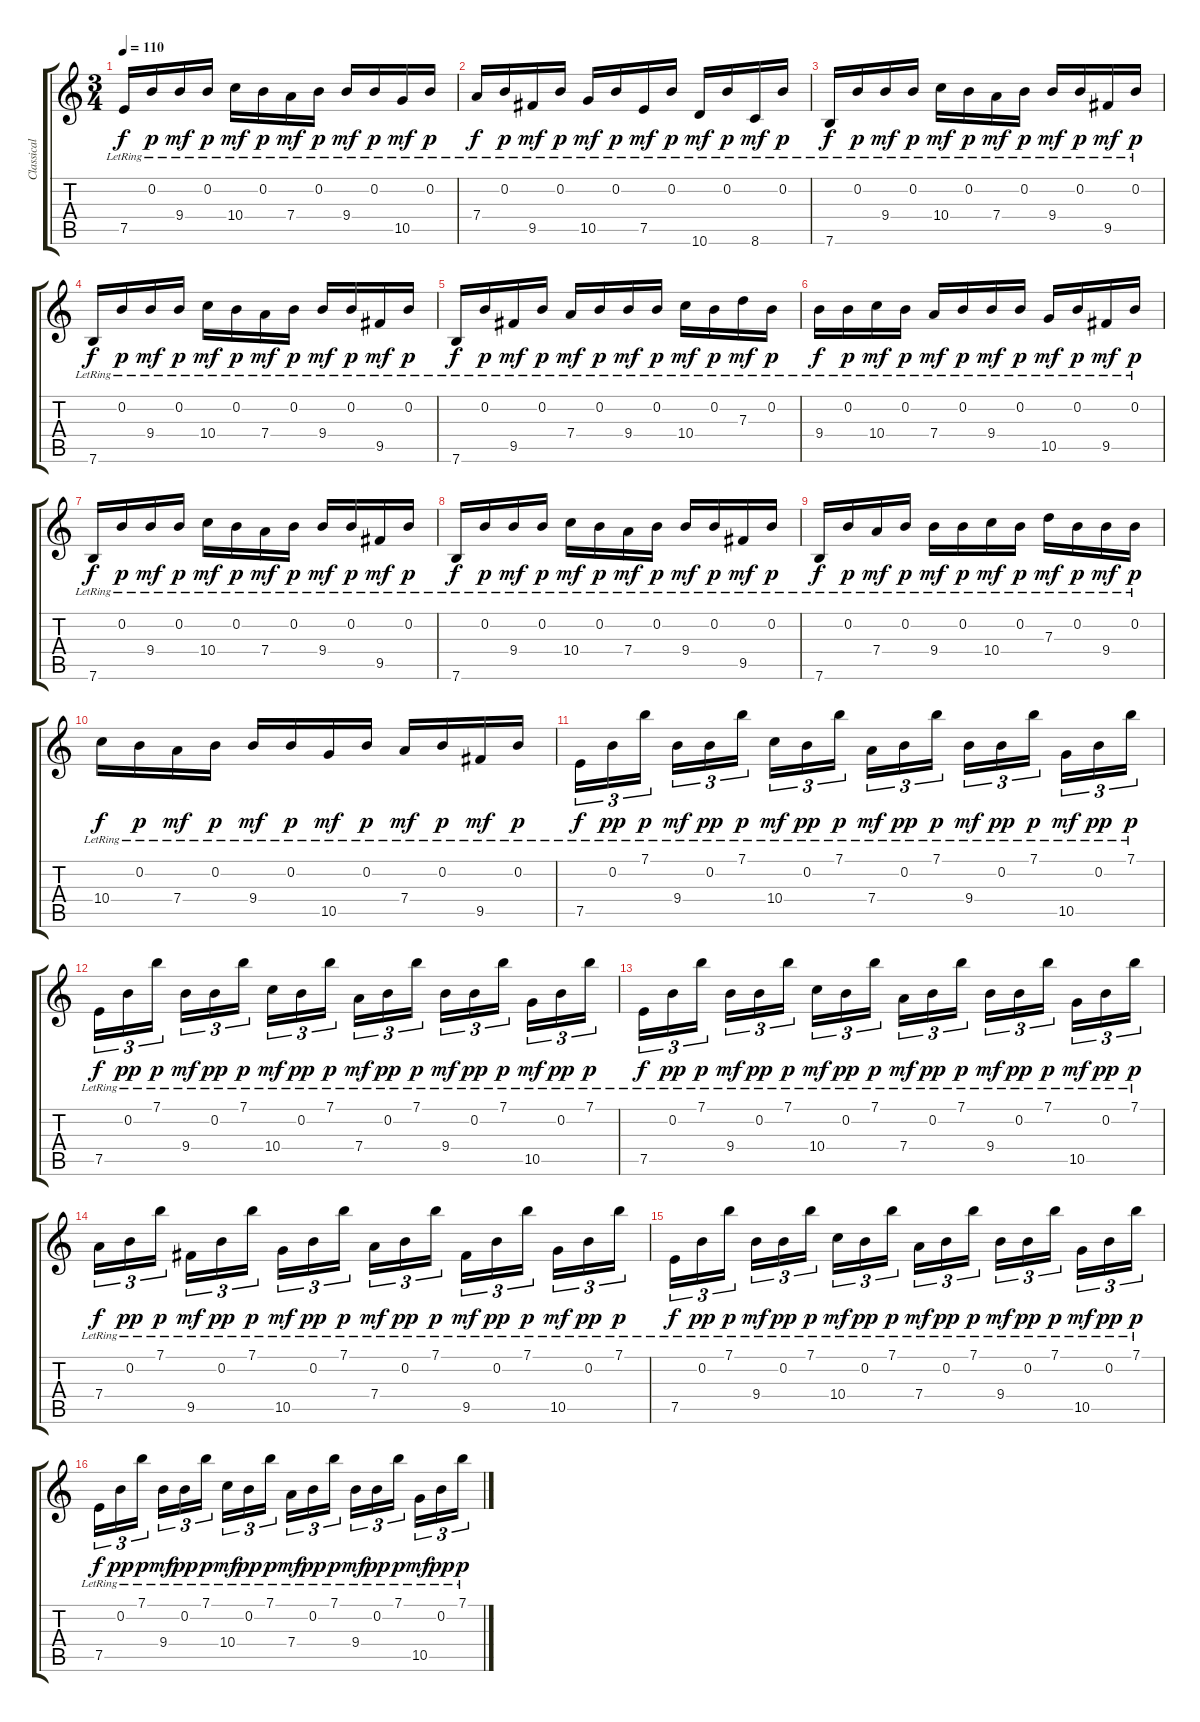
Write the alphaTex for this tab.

\track ("Classical Guitar" "Classical ") {instrument acousticguitarnylon}
\staff {score tabs}
\tuning (E4 B3 G3 D3 A2 E2) {hide}
\ts (3 4)
\tempo 110
\clef g2
\ks c
7.5{lr}.16{dy f} 0.2{lr}.16{dy p} 9.4{lr}.16{dy mf} 0.2{lr}.16{dy p} 10.4{lr}.16{dy mf} 0.2{lr}.16{dy p} 7.4{lr}.16{dy mf} 0.2{lr}.16{dy p} 9.4{lr}.16{dy mf} 0.2{lr}.16{dy p} 10.5{lr}.16{dy mf} 0.2{lr}.16{dy p} |
7.4{lr}.16{dy f} 0.2{lr}.16{dy p} 9.5{lr}.16{dy mf} 0.2{lr}.16{dy p} 10.5{lr}.16{dy mf} 0.2{lr}.16{dy p} 7.5{lr}.16{dy mf} 0.2{lr}.16{dy p} 10.6{lr}.16{dy mf} 0.2{lr}.16{dy p} 8.6{lr}.16{dy mf} 0.2{lr}.16{dy p} |
7.6{lr}.16{dy f} 0.2{lr}.16{dy p} 9.4{lr}.16{dy mf} 0.2{lr}.16{dy p} 10.4{lr}.16{dy mf} 0.2{lr}.16{dy p} 7.4{lr}.16{dy mf} 0.2{lr}.16{dy p} 9.4{lr}.16{dy mf} 0.2{lr}.16{dy p} 9.5{lr}.16{dy mf} 0.2{lr}.16{dy p} |
7.6{lr}.16{dy f} 0.2{lr}.16{dy p} 9.4{lr}.16{dy mf} 0.2{lr}.16{dy p} 10.4{lr}.16{dy mf} 0.2{lr}.16{dy p} 7.4{lr}.16{dy mf} 0.2{lr}.16{dy p} 9.4{lr}.16{dy mf} 0.2{lr}.16{dy p} 9.5{lr}.16{dy mf} 0.2{lr}.16{dy p} |
7.6{lr}.16{dy f} 0.2{lr}.16{dy p} 9.5{lr}.16{dy mf} 0.2{lr}.16{dy p} 7.4{lr}.16{dy mf} 0.2{lr}.16{dy p} 9.4{lr}.16{dy mf} 0.2{lr}.16{dy p} 10.4{lr}.16{dy mf} 0.2{lr}.16{dy p} 7.3{lr}.16{dy mf} 0.2{lr}.16{dy p} |
9.4{lr}.16{dy f} 0.2{lr}.16{dy p} 10.4{lr}.16{dy mf} 0.2{lr}.16{dy p} 7.4{lr}.16{dy mf} 0.2{lr}.16{dy p} 9.4{lr}.16{dy mf} 0.2{lr}.16{dy p} 10.5{lr}.16{dy mf} 0.2{lr}.16{dy p} 9.5{lr}.16{dy mf} 0.2{lr}.16{dy p} |
7.6{lr}.16{dy f} 0.2{lr}.16{dy p} 9.4{lr}.16{dy mf} 0.2{lr}.16{dy p} 10.4{lr}.16{dy mf} 0.2{lr}.16{dy p} 7.4{lr}.16{dy mf} 0.2{lr}.16{dy p} 9.4{lr}.16{dy mf} 0.2{lr}.16{dy p} 9.5{lr}.16{dy mf} 0.2{lr}.16{dy p} |
7.6{lr}.16{dy f} 0.2{lr}.16{dy p} 9.4{lr}.16{dy mf} 0.2{lr}.16{dy p} 10.4{lr}.16{dy mf} 0.2{lr}.16{dy p} 7.4{lr}.16{dy mf} 0.2{lr}.16{dy p} 9.4{lr}.16{dy mf} 0.2{lr}.16{dy p} 9.5{lr}.16{dy mf} 0.2{lr}.16{dy p} |
7.6{lr}.16{dy f} 0.2{lr}.16{dy p} 7.4{lr}.16{dy mf} 0.2{lr}.16{dy p} 9.4{lr}.16{dy mf} 0.2{lr}.16{dy p} 10.4{lr}.16{dy mf} 0.2{lr}.16{dy p} 7.3{lr}.16{dy mf} 0.2{lr}.16{dy p} 9.4{lr}.16{dy mf} 0.2{lr}.16{dy p} |
10.4{lr}.16{dy f} 0.2{lr}.16{dy p} 7.4{lr}.16{dy mf} 0.2{lr}.16{dy p} 9.4{lr}.16{dy mf} 0.2{lr}.16{dy p} 10.5{lr}.16{dy mf} 0.2{lr}.16{dy p} 7.4{lr}.16{dy mf} 0.2{lr}.16{dy p} 9.5{lr}.16{dy mf} 0.2{lr}.16{dy p} |
7.5{lr}.16{tu (3 2) dy f} 0.2{lr}.16{tu (3 2) dy pp} 7.1{lr}.16{tu (3 2) dy p} 9.4{lr}.16{tu (3 2) dy mf} 0.2{lr}.16{tu (3 2) dy pp} 7.1{lr}.16{tu (3 2) dy p} 10.4{lr}.16{tu (3 2) dy mf} 0.2{lr}.16{tu (3 2) dy pp} 7.1{lr}.16{tu (3 2) dy p} 7.4{lr}.16{tu (3 2) dy mf} 0.2{lr}.16{tu (3 2) dy pp} 7.1{lr}.16{tu (3 2) dy p} 9.4{lr}.16{tu (3 2) dy mf} 0.2{lr}.16{tu (3 2) dy pp} 7.1{lr}.16{tu (3 2) dy p} 10.5{lr}.16{tu (3 2) dy mf} 0.2{lr}.16{tu (3 2) dy pp} 7.1{lr}.16{tu (3 2) dy p} |
7.5{lr}.16{tu (3 2) dy f} 0.2{lr}.16{tu (3 2) dy pp} 7.1{lr}.16{tu (3 2) dy p} 9.4{lr}.16{tu (3 2) dy mf} 0.2{lr}.16{tu (3 2) dy pp} 7.1{lr}.16{tu (3 2) dy p} 10.4{lr}.16{tu (3 2) dy mf} 0.2{lr}.16{tu (3 2) dy pp} 7.1{lr}.16{tu (3 2) dy p} 7.4{lr}.16{tu (3 2) dy mf} 0.2{lr}.16{tu (3 2) dy pp} 7.1{lr}.16{tu (3 2) dy p} 9.4{lr}.16{tu (3 2) dy mf} 0.2{lr}.16{tu (3 2) dy pp} 7.1{lr}.16{tu (3 2) dy p} 10.5{lr}.16{tu (3 2) dy mf} 0.2{lr}.16{tu (3 2) dy pp} 7.1{lr}.16{tu (3 2) dy p} |
7.5{lr}.16{tu (3 2) dy f} 0.2{lr}.16{tu (3 2) dy pp} 7.1{lr}.16{tu (3 2) dy p} 9.4{lr}.16{tu (3 2) dy mf} 0.2{lr}.16{tu (3 2) dy pp} 7.1{lr}.16{tu (3 2) dy p} 10.4{lr}.16{tu (3 2) dy mf} 0.2{lr}.16{tu (3 2) dy pp} 7.1{lr}.16{tu (3 2) dy p} 7.4{lr}.16{tu (3 2) dy mf} 0.2{lr}.16{tu (3 2) dy pp} 7.1{lr}.16{tu (3 2) dy p} 9.4{lr}.16{tu (3 2) dy mf} 0.2{lr}.16{tu (3 2) dy pp} 7.1{lr}.16{tu (3 2) dy p} 10.5{lr}.16{tu (3 2) dy mf} 0.2{lr}.16{tu (3 2) dy pp} 7.1{lr}.16{tu (3 2) dy p} |
7.4{lr}.16{tu (3 2) dy f} 0.2{lr}.16{tu (3 2) dy pp} 7.1{lr}.16{tu (3 2) dy p} 9.5{lr}.16{tu (3 2) dy mf} 0.2{lr}.16{tu (3 2) dy pp} 7.1{lr}.16{tu (3 2) dy p} 10.5{lr}.16{tu (3 2) dy mf} 0.2{lr}.16{tu (3 2) dy pp} 7.1{lr}.16{tu (3 2) dy p} 7.4{lr}.16{tu (3 2) dy mf} 0.2{lr}.16{tu (3 2) dy pp} 7.1{lr}.16{tu (3 2) dy p} 9.5{lr}.16{tu (3 2) dy mf} 0.2{lr}.16{tu (3 2) dy pp} 7.1{lr}.16{tu (3 2) dy p} 10.5{lr}.16{tu (3 2) dy mf} 0.2{lr}.16{tu (3 2) dy pp} 7.1{lr}.16{tu (3 2) dy p} |
7.5{lr}.16{tu (3 2) dy f} 0.2{lr}.16{tu (3 2) dy pp} 7.1{lr}.16{tu (3 2) dy p} 9.4{lr}.16{tu (3 2) dy mf} 0.2{lr}.16{tu (3 2) dy pp} 7.1{lr}.16{tu (3 2) dy p} 10.4{lr}.16{tu (3 2) dy mf} 0.2{lr}.16{tu (3 2) dy pp} 7.1{lr}.16{tu (3 2) dy p} 7.4{lr}.16{tu (3 2) dy mf} 0.2{lr}.16{tu (3 2) dy pp} 7.1{lr}.16{tu (3 2) dy p} 9.4{lr}.16{tu (3 2) dy mf} 0.2{lr}.16{tu (3 2) dy pp} 7.1{lr}.16{tu (3 2) dy p} 10.5{lr}.16{tu (3 2) dy mf} 0.2{lr}.16{tu (3 2) dy pp} 7.1{lr}.16{tu (3 2) dy p} |
7.5{lr}.16{tu (3 2) dy f} 0.2{lr}.16{tu (3 2) dy pp} 7.1{lr}.16{tu (3 2) dy p} 9.4{lr}.16{tu (3 2) dy mf} 0.2{lr}.16{tu (3 2) dy pp} 7.1{lr}.16{tu (3 2) dy p} 10.4{lr}.16{tu (3 2) dy mf} 0.2{lr}.16{tu (3 2) dy pp} 7.1{lr}.16{tu (3 2) dy p} 7.4{lr}.16{tu (3 2) dy mf} 0.2{lr}.16{tu (3 2) dy pp} 7.1{lr}.16{tu (3 2) dy p} 9.4{lr}.16{tu (3 2) dy mf} 0.2{lr}.16{tu (3 2) dy pp} 7.1{lr}.16{tu (3 2) dy p} 10.5{lr}.16{tu (3 2) dy mf} 0.2{lr}.16{tu (3 2) dy pp} 7.1{lr}.16{tu (3 2) dy p}
